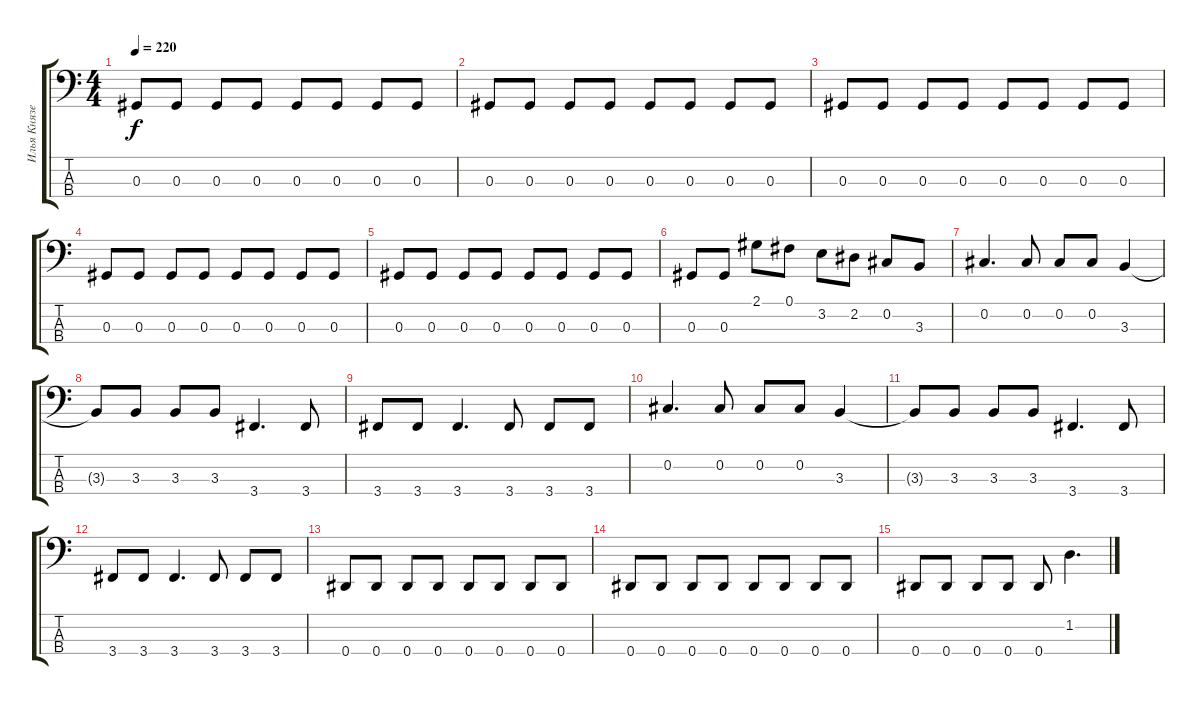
\track ("Илья Князев" "Илья Князе") {instrument electricbassfinger}
\staff {score tabs}
\tuning (Gb2 Db2 Ab1 Eb1) {hide}
\ts (4 4)
\tempo 220
\clef f4
\ks c
0.3.8{dy f} 0.3.8 0.3.8 0.3.8 0.3.8 0.3.8 0.3.8 0.3.8 |
0.3.8 0.3.8 0.3.8 0.3.8 0.3.8 0.3.8 0.3.8 0.3.8 |
0.3.8 0.3.8 0.3.8 0.3.8 0.3.8 0.3.8 0.3.8 0.3.8 |
0.3.8 0.3.8 0.3.8 0.3.8 0.3.8 0.3.8 0.3.8 0.3.8 |
0.3.8 0.3.8 0.3.8 0.3.8 0.3.8 0.3.8 0.3.8 0.3.8 |
0.3.8 0.3.8 2.1.8 0.1.8 3.2.8 2.2.8 0.2.8 3.3.8 |
0.2.4{d} 0.2.8 0.2.8 0.2.8 3.3.4 |
3.3{t}.8 3.3.8 3.3.8 3.3.8 3.4.4{d} 3.4.8 |
3.4.8 3.4.8 3.4.4{d} 3.4.8 3.4.8 3.4.8 |
0.2.4{d} 0.2.8 0.2.8 0.2.8 3.3.4 |
3.3{t}.8 3.3.8 3.3.8 3.3.8 3.4.4{d} 3.4.8 |
3.4.8 3.4.8 3.4.4{d} 3.4.8 3.4.8 3.4.8 |
0.4.8 0.4.8 0.4.8 0.4.8 0.4.8 0.4.8 0.4.8 0.4.8 |
0.4.8 0.4.8 0.4.8 0.4.8 0.4.8 0.4.8 0.4.8 0.4.8 |
0.4.8 0.4.8 0.4.8 0.4.8 0.4.8 1.2.4{d}
